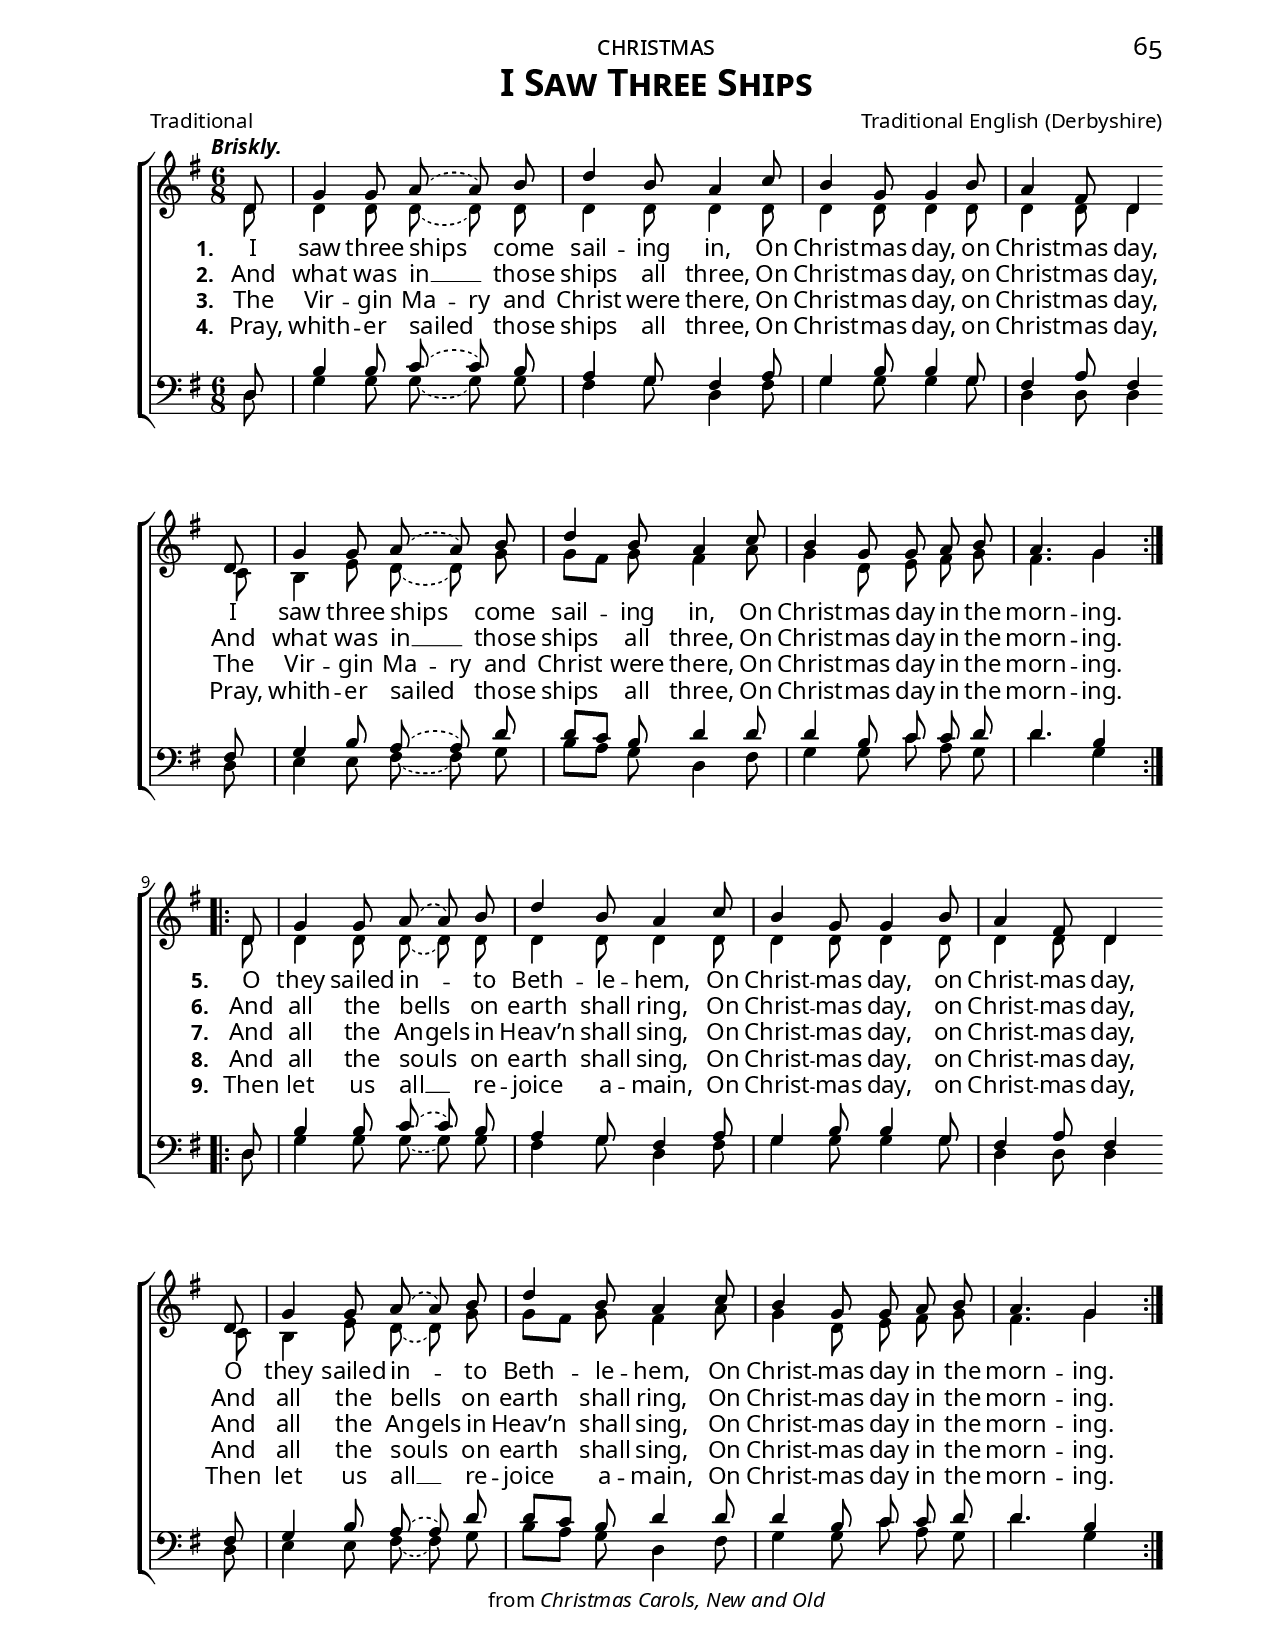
\version "2.24.0"
\include "util.ly"
\header {
  title = \markup{\override #'(font-name . "Garamond Premier Pro Semibold"){ \abs-fontsize #18 \smallCapsOldStyle"I Saw Three Ships"}}
  poet = \markup\oldStyleNum"Traditional"
  composer = \markup\oldStyleNum"Traditional English (Derbyshire)"
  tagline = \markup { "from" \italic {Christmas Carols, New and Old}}
}
\paper {
  paper-height = 11\in
  paper-width = 8.5\in
  indent = 0\in
  %system-system-spacing = #'((basic-distance . 10) (padding . 0))
  %system-system-spacing =
  %  #'((basic-distance . 0)
  %     (minimum-distance . 0)
  %     (padding . -0.35)
  %     (stretchability . 100))
  ragged-last-bottom = ##f
  ragged-bottom = ##f
  two-sided = ##t
  inner-margin = 1\in
  outer-margin = 0.75\in
  top-margin = 0.26\in
  bottom-margin = 0.25\in
  first-page-number = #065
  print-first-page-number = ##t
  headerLine = \markup{\override #'(font-name . "Garamond Premier Pro") \smallCapsOldStyle"christmas"}
  oddHeaderMarkup = \markup\fill-line{
     \override #'(font-name . "Garamond Premier Pro")\abs-fontsize #12.5
     \combine 
        \fill-line{"" \if \should-print-page-number
        \oldStylePageNum""
        }
        \fill-line{\headerLine}
  }
  evenHeaderMarkup = \markup {
     \override #'(font-name . "Garamond Premier Pro")\abs-fontsize #12.5
     \combine
        \if \should-print-page-number
        \oldStylePageNum""
        \fill-line{\headerLine}
  }
}
#(set-global-staff-size 18) \paper{ #(define fonts (make-pango-font-tree "Garamond Premier Pro" "Garamond Premier Pro" "Garamond Premier Pro" (/ 18 20))) }
global = {
  \key g \major
  \time 6/8
  \autoBeamOff
  \override DynamicLineSpanner.staff-padding = #0.0
  \override DynamicLineSpanner.Y-extent = #'(-1 . 1)
  \override DynamicText.X-offset = #-6
}

sopMusic = \relative c' {
    \repeat volta 2 {
    \partial 8 d8 |
    \slurDashed  g4 g8\noBeam a\noBeam( a\noBeam) b |
    d4 b8 a4 c8 |
    
    b4 g8 g4 b8 |
    a4 fis8 d4 \bar""\break d8 |
    g4 g8\noBeam a\noBeam( a\noBeam) b |
    
    d4 b8 a4 c8 |
    b4 g8\noBeam g\noBeam a\noBeam b |
    \partial 8*5 a4. g4 \break
  }
}
sopWords = \lyricmode {
  
}

altoMusic = \relative c' {
  d8 |
  \slurDashed d4 d8 d\noBeam( d\noBeam) d |
  d4 d8 d4 d8 |
  
  d4 d8 d4 d8 |
  d4 d8 d4 c8 |
  b4 e8 d\noBeam( d\noBeam) g |
  \slurSolid g[ fis] g8 fis4 a8 |
  g4 d8\noBeam e\noBeam fis\noBeam g |
  fis4. g4
}
altoWords = \lyricmode {
  \dropLyricsIX
  \set stanza = #"1. "
  \set ignoreMelismata = ##t
  I saw three ships _ come sail -- ing in,
  On Christ -- mas day, on Christ -- mas day,
  I saw three ships _ come sail -- ing in,
  On Christ -- mas day in the morn -- ing.
  
  
  \set stanza = #"5. "
  \set ignoreMelismata = ##t
  O they sailed in -- _ to Beth -- le -- hem,
  On Christ -- mas day, on Christ -- mas day,
  O they sailed in -- _ to Beth -- le -- hem,
  On Christ -- mas day in the morn -- ing.
}
altoWordsII = \lyricmode {
  \dropLyricsIX
  \set stanza = #"2. "
  \set ignoreMelismata = ##t
  And what was in __ _ those ships all three,
  On Christ -- mas day, on Christ -- mas day,
  And what was in __ _ those ships all three,
  On Christ -- mas day in the morn -- ing.
  
  
  \set stanza = #"6. "
  \set ignoreMelismata = ##t
  And all the bells _ on earth shall ring,
  On Christ -- mas day, on Christ -- mas day,
  And all the bells _ on earth shall ring,
  On Christ -- mas day in the morn -- ing.
}
altoWordsIII = \lyricmode {
  \dropLyricsIX
  \set stanza = #"3. "
  \set ignoreMelismata = ##t
  The Vir -- gin Ma -- ry and Christ were there,
  On Christ -- mas day, on Christ -- mas day,
  The Vir -- gin Ma -- ry and Christ were there,
  On Christ -- mas day in the morn -- ing.
  
  
  \set stanza = #"7. "
  \set ignoreMelismata = ##t
  And all the An -- gels in Heav’n shall sing,
  On Christ -- mas day, on Christ -- mas day,
  And all the An -- gels in Heav’n shall sing,
  On Christ -- mas day in the morn -- ing.
}
altoWordsIV = \lyricmode {
  \dropLyricsIX
  \set stanza = #"4. "
  \set ignoreMelismata = ##t
  Pray, whith -- er sailed _ those ships all three,
  On Christ -- mas day, on Christ -- mas day,
  Pray, whith -- er sailed _ those ships all three,
  On Christ -- mas day in the morn -- ing.
  
  \set stanza = #"8. "
  \set ignoreMelismata = ##t
  And all the souls _ on earth shall sing,
  On Christ -- mas day, on Christ -- mas day,
  And all the souls _ on earth shall sing,
  On Christ -- mas day in the morn -- ing.
}
altoWordsV = \lyricmode {
  \dropLyricsIX
  \repeat unfold 32 \skip1
  \set stanza = #"9. "
  \set ignoreMelismata = ##t
  Then let us all __ _ re -- joice a -- main,
  On Christ -- mas day, on Christ -- mas day,
  Then let us all __ _ re -- joice a -- main,
  On Christ -- mas day in the morn -- ing.
}
altoWordsVI = \lyricmode {
}
altoWordsVII = \lyricmode {
}
altoWordsVIII = \lyricmode {
}
altoWordsIX = \lyricmode {
}

tenorMusic = \relative c {
  d8 |
  \slurDashed b'4 b8 c\noBeam( c\noBeam) b |
  a4 g8 fis4 a8 |
  
  g4 b8 b4 g8 |
  fis4 a8 fis4 fis8 |
  g4 b8 a\noBeam( a\noBeam) d |
  
  \slurSolid d[ c] b d4 d8 |
  d4 b8 c\noBeam c\noBeam d |
  d4. b4
}
tenorWords = \lyricmode {

}

bassMusic = \relative c {
  d8 |
  \slurDashed g4 g8 g\noBeam( g\noBeam) g |
  fis4 g8 d4 fis8 |
  
  g4 g8 g4 g8 |
  d4 d8 d4 d8 |
  e4 e8 fis\noBeam( fis\noBeam) g |
  
  \slurSolid b[ a] g d4 fis8 |
  g4 g8 c\noBeam a\noBeam g |
  d'4. g,4
}
bassWords = \lyricmode {

}

\score {
  <<
   \new ChoirStaff <<
%    \new Lyrics = sopranos \with { \override VerticalAxisGroup.nonstaff-relatedstaff-spacing = #'((basic-distance . 1)) }
    \new Staff = women <<
      \new Voice = "sopranos" { \voiceOne << \global {\tempo \markup\italic"Briskly." \sopMusic \sopMusic} >> }
      \new Voice = "altos" { \voiceTwo << \global \repeat unfold2 \altoMusic >> }
    >>
    \new Lyrics \with { alignAboveContext = #"women" \override VerticalAxisGroup.nonstaff-relatedstaff-spacing = #'((basic-distance . 1))} \lyricsto "sopranos" \sopWords
    \new Lyrics = "altosIX"  \with { alignBelowContext = #"women" } \lyricsto "sopranos" \altoWordsIX
    \new Lyrics = "altosVIII"  \with { alignBelowContext = #"women" } \lyricsto "sopranos" \altoWordsVIII
    \new Lyrics = "altosVII"  \with { alignBelowContext = #"women" } \lyricsto "sopranos" \altoWordsVII
    \new Lyrics = "altosVI"  \with { alignBelowContext = #"women" } \lyricsto "sopranos" \altoWordsVI
    \new Lyrics = "altosV"  \with { alignBelowContext = #"women" } \lyricsto "sopranos" \altoWordsV
    \new Lyrics = "altosIV"  \with { alignBelowContext = #"women" } \lyricsto "sopranos" \altoWordsIV
    \new Lyrics = "altosIII"  \with { alignBelowContext = #"women" } \lyricsto "sopranos" \altoWordsIII
    \new Lyrics = "altosII"  \with { alignBelowContext = #"women" } \lyricsto "sopranos" \altoWordsII
    \new Lyrics = "altos"  \with { alignBelowContext = #"women" \override VerticalAxisGroup.nonstaff-relatedstaff-spacing = #'((padding . -0.7)) } \lyricsto "sopranos" \altoWords
   \new Staff = men <<
      \clef bass
      \new Voice = "tenors" { \voiceOne << \global \repeat unfold2 \tenorMusic >> }
      \new Voice = "basses" { \voiceTwo << \global \repeat unfold2 \bassMusic >> }
    >>
    \new Lyrics \with { alignAboveContext = #"men" \override VerticalAxisGroup.nonstaff-relatedstaff-spacing = #'((basic-distance . 1)) } \lyricsto "tenors" \tenorWords
    \new Lyrics \with { alignBelowContext = #"men" \override VerticalAxisGroup.nonstaff-relatedstaff-spacing = #'((basic-distance . 1)) } \lyricsto "basses" \bassWords
  >>
%    \new PianoStaff << \new Staff { \new Voice { \pianoRH } } \new Staff { \clef "bass" \pianoLH } >>
  >>
  \layout {
  \context {
    \Lyrics
    \override LyricText.font-size = #1.3
  }
    \context {
      \Score
      %\override SpacingSpanner.base-shortest-duration = #(ly:make-moment 1/8)
      %\override SpacingSpanner.common-shortest-duration = #(ly:make-moment 1/4)
    }
    \context {
      % Remove all empty staves
      % \Staff \RemoveEmptyStaves \override VerticalAxisGroup.remove-first = ##t
    }
    \context {
      \Lyrics
      \override LyricText.X-offset = #center-on-word
    }
  }
}

